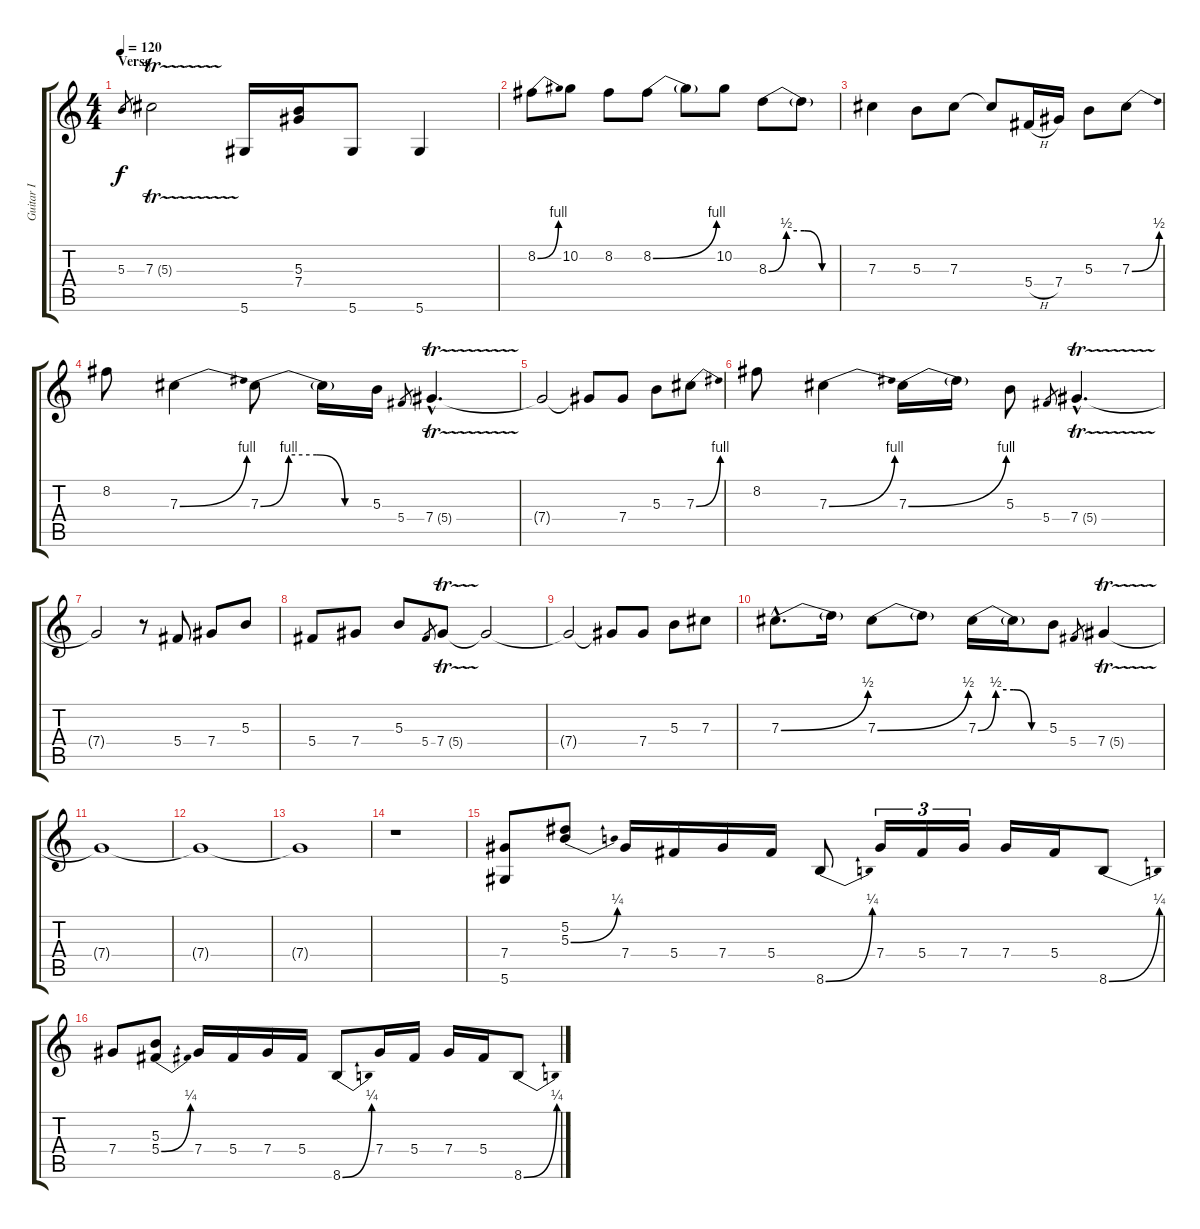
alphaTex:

\track ("Guitar I" "Guitar I") {instrument overdrivenguitar}
\staff {score tabs}
\tuning (Eb4 Bb3 Gb3 Db3 Ab2 Eb2) {hide}
\ts (4 4)
\section ("" "Verse")
\tempo 120
\clef g2
\ks c
5.3.8{gr dy f} 7.3{tr (5 16)}.2 5.6.16 (5.3 7.4).16 5.6.8 5.6.4 |
8.2{be (bend 0 0 60 4)}.8 10.2.8 8.2.8 8.2{be (bend 0 0 60 4)}.8 8.2{t}.8 10.2.8 8.3{be (custom 0 0 15 2 30 2 45 0 60 0)}.8 8.3{t}.8 |
7.3.4 5.3.8 7.3.8 7.3{t}.8 5.4{h}.16 7.4.16 5.3.8 7.3{be (bend 0 0 60 2)}.8 |
8.2.8 7.3{be (bend 0 0 60 4)}.4 7.3{be (custom 0 0 15 4 30 4 45 0 60 0)}.8 7.3{t}.16 5.3.16 5.4.8{gr} 7.4{tr (5 16) hac}.4{d} |
7.4{t}.2 7.4{t}.8 7.4.8 5.3.8 7.3{be (bend 0 0 60 4)}.8 |
8.2.8 7.3{be (bend 0 0 60 4)}.4 7.3{be (bend 0 0 60 4)}.16 7.3{t}.16 5.3.8 5.4.8{gr} 7.4{tr (5 16) hac}.4{d} |
7.4{t}.2 r.8 5.4.8 7.4.8 5.3.8 |
5.4.8 7.4.8 5.3.8 5.4.8{gr} 7.4{tr (5 16)}.8 7.4{t}.2 |
7.4{t}.2 7.4{t}.8 7.4.8 5.3.8 7.3.8 |
7.3{be (bend 0 0 60 2) hac}.8{d} 7.3{t}.16 7.3{be (bend 0 0 60 2)}.8 7.3{t}.8 7.3{be (custom 0 0 15 2 30 2 45 0 60 0)}.16 7.3{t}.16 5.3.8 5.4.8{gr} 7.4{tr (5 16)}.4 |
7.4{t}.1 |
7.4{t}.1 |
7.4{t}.1 |
r.1 |
(7.4 5.6).8 (5.2 5.3{be (bend 0 0 60 1)}).8 7.4.16 5.4.16 7.4.16 5.4.16 8.6{be (bend 0 0 60 1)}.8 7.4.16{tu (3 2)} 5.4.16{tu (3 2)} 7.4.16{tu (3 2)} 7.4.16 5.4.16 8.6{be (bend 0 0 60 1)}.8 |
7.4.8 (5.3 5.4{be (bend 0 0 60 1)}).8 7.4.16 5.4.16 7.4.16 5.4.16 8.6{be (bend 0 0 60 1)}.8 7.4.16 5.4.16 7.4.16 5.4.16 8.6{be (bend 0 0 60 1)}.8
